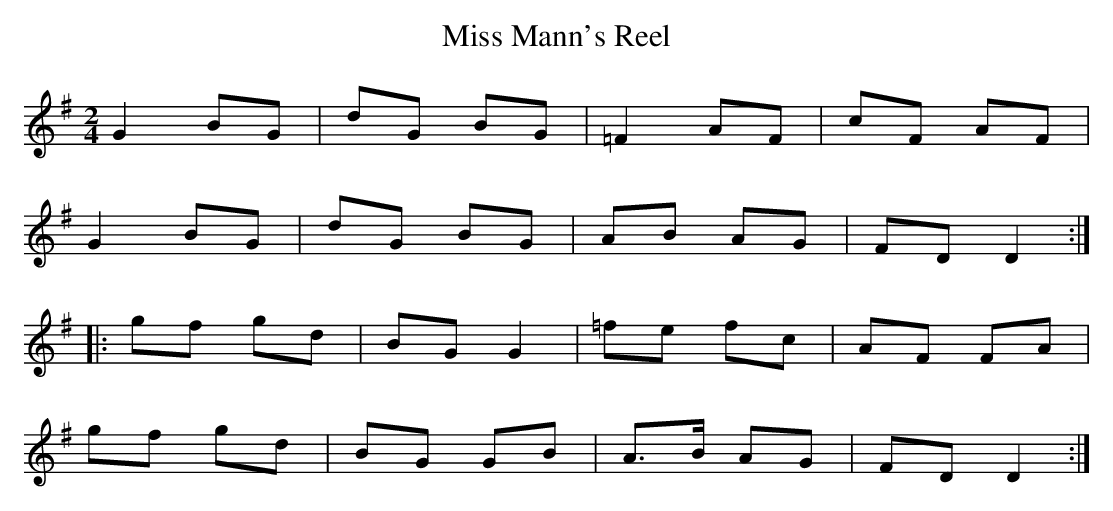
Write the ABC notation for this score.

X:1
T:Miss Mann's Reel
M:2/4
L:1/8
K:G
G2 BG|dG BG|=F2 AF|cF AF|
G2 BG|dG BG|AB AG|FD D2:|
|:gf gd|BG G2|=fe fc|AF FA|
gf gd|BG GB|A>B AG|FD D2:|]
